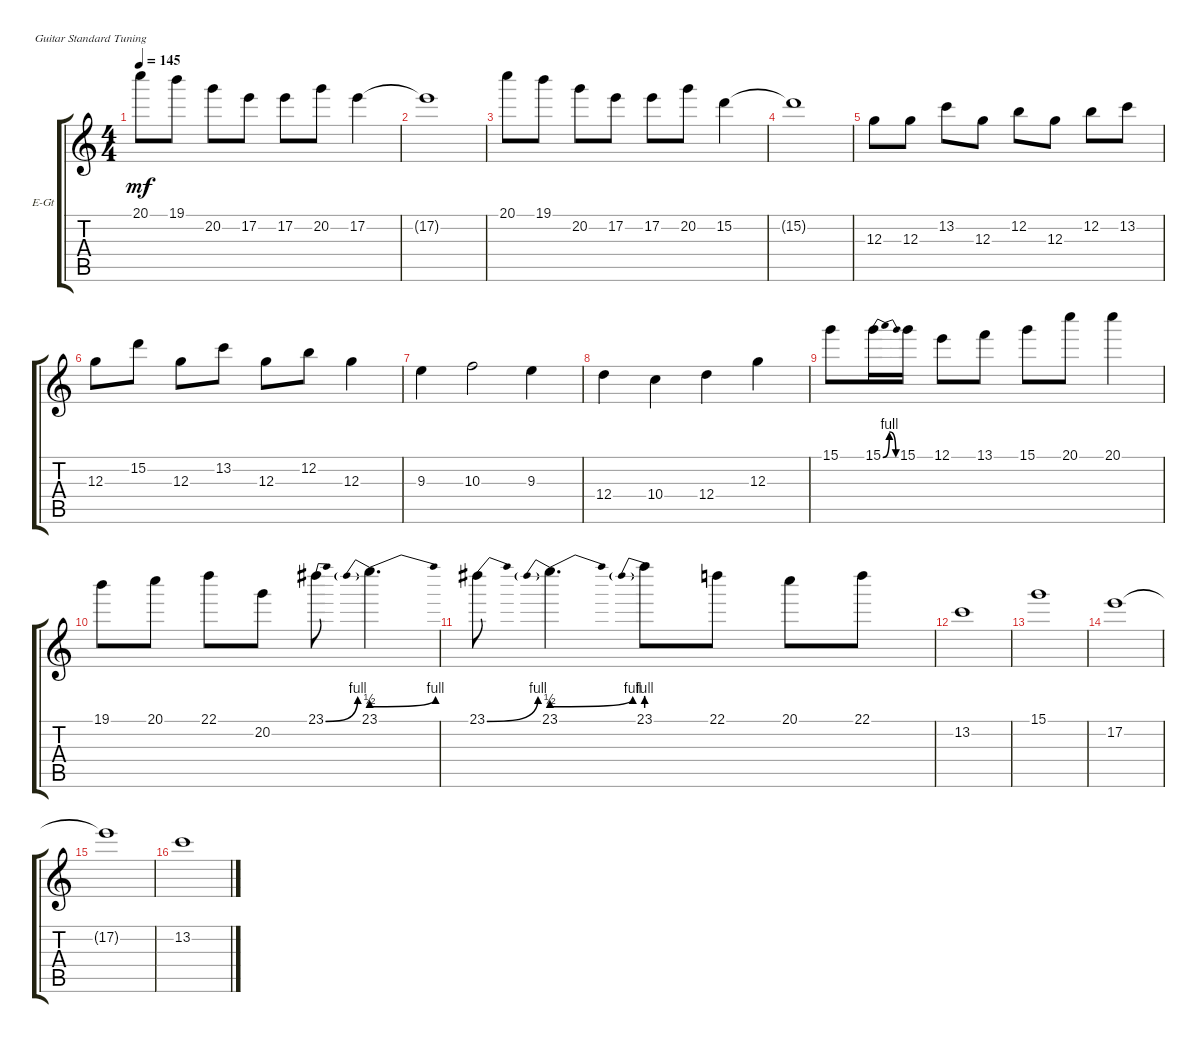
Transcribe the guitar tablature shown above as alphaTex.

\defaultSystemsLayout 4
\bracketExtendMode groupsimilarinstruments
\firstSystemTrackNameOrientation horizontal
\otherSystemsTrackNameOrientation horizontal
\track ("Electric Guitar" "E-Gt") {instrument distortionguitar}
\staff {score tabs}
\tuning (E4 B3 G3 D3 A2 E2)
\ts (4 4)
\tempo 145
\clef g2
\ks c
20.1.8{dy mf} 19.1.8 20.2.8 17.2.8 17.2.8 20.2.8 17.2.4 |
17.2{t}.1 |
20.1.8 19.1.8 20.2.8 17.2.8 17.2.8 20.2.8 15.2.4 |
15.2{t}.1 |
\scale
0.256628 12.3.8 12.3.8 13.2.8 12.3.8 12.2.8 12.3.8 12.2.8 13.2.8 |
\scale
0.188874 12.3.8 15.2.8 12.3.8 13.2.8 12.3.8 12.2.8 12.3.4 |
\scale
0.104207 9.3.4 10.3.2 9.3.4 |
\scale
0.11991 12.4.4 10.4.4 12.4.4 12.3.4 |
\scale
0.329468 15.1.8 15.1{be (bendrelease 0 0 10.2 4 20.4 4 30 0)}.16 15.1.16 12.1.8 13.1.8 15.1.8 20.1.8 20.1.4 |
\scale
0.267193 19.1.8 20.1.8 22.1.8 20.2.8 23.1{be (bend 0 0 15 4)}.8 23.1{be (prebendbend 0 2 14.399999999999999 4)}.4{d} |
\scale
0.35539 23.1{be (bend 0 0 15 4)}.8 23.1{be (prebendbend 0 2 15 4)}.4{d} 23.1{be (prebend 0 4 60 4)}.8 22.1.8 20.1.8 22.1.8 |
\scale
0.0444811 13.2.1 |
\scale
0.0428003 15.1.1 |
\scale
0.044227 17.2.1 |
\scale
0.0442579 17.2{t}.1 |
\scale
0.0499337 13.2.1
